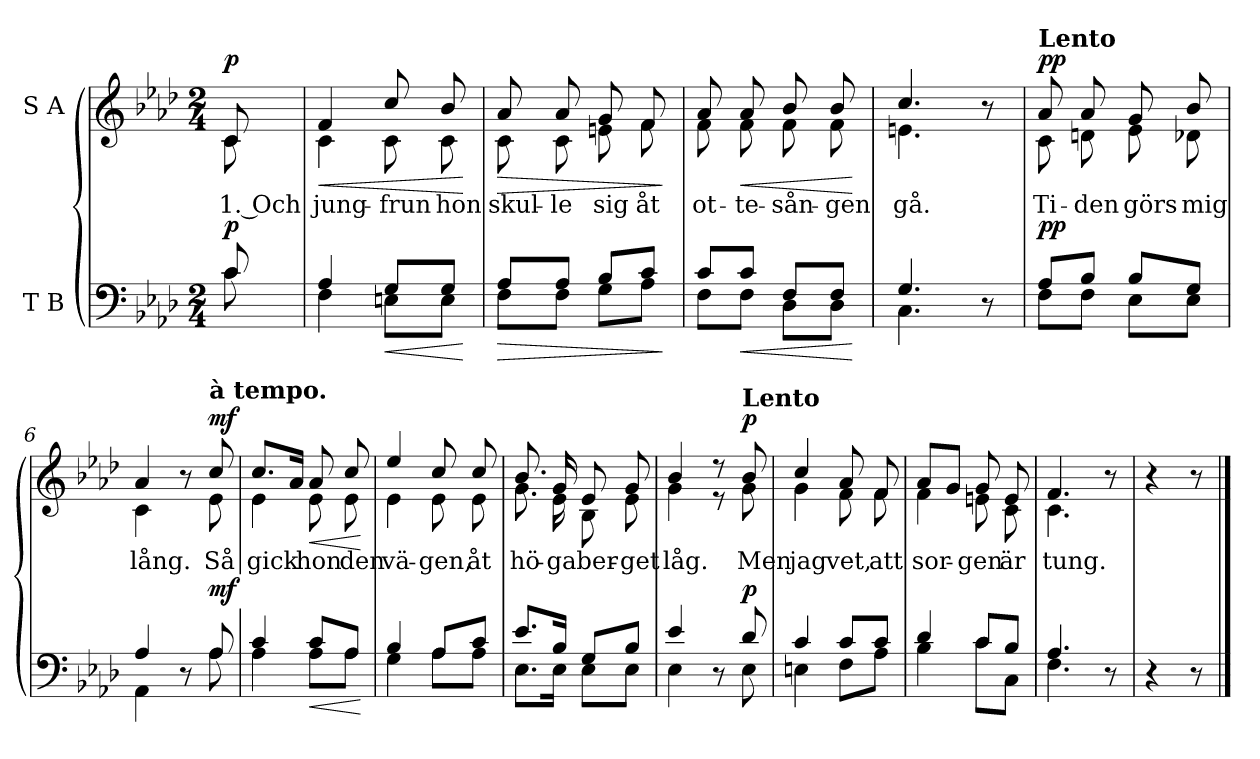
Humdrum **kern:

**kern	**dynam	**kern	**text	**dynam
*part2	*part2	*part1	*part1	*part1
*staff2	*staff2	*staff1	*staff1	*staff1
*I"T B	*	*I"S A	*	*
*clefF4	*	*clefG2	*	*
*k[b-e-a-d-]	*	*k[b-e-a-d-]	*	*
*M2/4	*	*M2/4	*	*
=	=	=	=	=
*^	*	*	*	*
!	!	!	!LO:TX:a:B:t=Andante	!	!
!	!	!LO:DY:a	!	!LO:LY:b	!LO:DY:a
*	*	*	*^	*	*
8c/	8c\	p	8c/	8c\	1. Och	p
=1	=1	=1	=1	=1	=1	=1
!	!	!	!	!	!LO:LY:b	!LO:HP:b
4A-/	4F\	.	4f/	4c\	jung-	<
!	!	!LO:HP:b	!	!	!LO:LY:b	!
8G/L	8En\L	<	8cc/	8c\	-frun	.
!	!	!	!	!	!LO:LY:b	!
8G/J	8E\J	.	8b-/	8c\	hon	.
*v	*v	*	*	*	*	*
*	*	*v	*v	*	*
.	[	.	.	[
=2	=2	=2	=2	=2
!	!LO:HP:b	!	!LO:LY:b	!LO:HP:b
*^	*	*^	*	*
8A-/L	8F\L	>	8a-/	8c\	skul-	>
!	!	!	!	!	!LO:LY:b	!
8A-/J	8F\J	.	8a-/	8c\	-le	.
!	!	!	!	!	!LO:LY:b	!
8B-/L	8G\L	.	8g/	8en\	sig	.
!	!	!	!	!	!LO:LY:b	!
8c/J	8A-\J	.	8f/	8f\	åt	.
*v	*v	*	*	*	*	*
*	*	*v	*v	*	*
.	]	.	.	]
=3	=3	=3	=3	=3
*^	*	*	*	*
!	!	!	!	!LO:LY:b	!
*	*	*	*^	*	*
8c/L	8F\L	.	8a-/	8f\	ot-	.
!	!	!LO:HP:b	!	!	!LO:LY:b	!LO:HP:b
8c/J	8F\J	<	8a-/	8f\	-te-	<
!	!	!	!	!	!LO:LY:b	!
8F/L	8D-\L	.	8b-/	8f\	-sån-	.
!	!	!	!	!	!LO:LY:b	!
8F/J	8D-\J	.	8b-/	8f\	-gen	.
*v	*v	*	*	*	*	*
*	*	*v	*v	*	*
.	[	.	.	[
=4	=4	=4	=4	=4
*^	*	*	*	*
!	!	!	!	!LO:LY:b	!
*	*	*	*^	*	*
4.G/	4.C\	.	4.cc/	4.en\	gå.	.
8r	8ryy	.	8r	8ryy	.	.
!!LO:LB:g=z	!!
=5	=5	=5	=5	=5	=5	=5
!	!	!	!LO:TX:a:B:t=Lento	!	!	!
!	!	!LO:DY:a	!	!	!LO:LY:b	!LO:DY:a
8A-/L	8F\L	pp	8a-/	8c\	Ti-	pp
!	!	!	!	!	!LO:LY:b	!
8B-/J	8F\J	.	8a-/	8dn\	-den	.
!	!	!	!	!	!LO:LY:b	!
8B-/L	8E-\L	.	8g/	8e-\	görs	.
!	!	!	!	!	!LO:LY:b	!
8G/J	8E-\J	.	8b-/	8d-X\	mig	.
=6	=6	=6	=6	=6	=6	=6
!	!	!	!	!	!LO:LY:b	!
4A-/	4AA-\	.	4a-/	4c\	lång.	.
8r	8ryy	.	8r	8ryy	.	.
!	!	!	!LO:TX:a:B:t=à tempo.	!	!	!
!	!	!LO:DY:a	!	!	!LO:LY:b	!LO:DY:a
8A-/	8A-\	mf	8cc/	8e-\	Så	mf
=7	=7	=7	=7	=7	=7	=7
!	!	!	!	!	!LO:LY:b	!
4c/	4A-\	.	8.cc/L	4e-\	gick	.
.	.	.	16a-/Jk	.	.	.
!	!	!LO:HP:b	!	!	!LO:LY:b	!LO:HP:b
8c/L	8A-\L	<	8a-/	8e-\	hon	<
!	!	!	!	!	!LO:LY:b	!
8A-/J	8A-\J	.	8cc/	8e-\	den	.
*v	*v	*	*	*	*	*
*	*	*v	*v	*	*
.	[	.	.	[
=8	=8	=8	=8	=8
*^	*	*	*	*
!	!	!	!	!LO:LY:b	!
*	*	*	*^	*	*
4B-/	4G\	.	4ee-/	4e-\	vä-	.
!	!	!	!	!	!LO:LY:b	!
8A-/L	8A-\L	.	8cc/	8e-\	-gen,	.
!	!	!	!	!	!LO:LY:b	!
8c/J	8A-\J	.	8cc/	8e-\	åt	.
!!LO:LB:g=z	!!
=9	=9	=9	=9	=9	=9	=9
!	!	!	!	!	!LO:LY:b	!
8.e-/L	8.E-\L	.	8.b-/	8.g\	hö-	.
!	!	!	!	!	!LO:LY:b	!
16B-/Jk	16E-\Jk	.	16g/	16e-\	-ga	.
!	!	!	!	!	!LO:LY:b	!
8G/L	8E-\L	.	8e-/	8B-\	ber-	.
!	!	!	!	!	!LO:LY:b	!
8B-/J	8E-\J	.	8g/	8e-\	-get	.
=10	=10	=10	=10	=10	=10	=10
!	!	!	!	!	!LO:LY:b	!
4e-/	4E-\	.	4b-/	4g\	låg.	.
8r	8ryy	.	8r	8r	.	.
!	!	!	!LO:TX:a:B:t=Lento	!	!	!
!	!	!LO:DY:a	!	!	!LO:LY:b	!LO:DY:a
8d-/	8E-\	p	8b-/	8g\	Men	p
=11	=11	=11	=11	=11	=11	=11
!	!	!	!	!	!LO:LY:b	!
4c/	4En\	.	4cc/	4g\	jag	.
!	!	!	!	!	!LO:LY:b	!
8c/L	8F\L	.	8a-/	8f\	vet,	.
!	!	!	!	!	!LO:LY:b	!
8c/J	8A-\J	.	8f/	8f\	att	.
=12	=12	=12	=12	=12	=12	=12
!	!	!	!	!	!LO:LY:b	!
4d-/	4B-\	.	8a-/L	4f\	sor-	.
.	.	.	8g/J	.	.	.
!	!	!	!	!	!LO:LY:b	!
8c/L	8c\L	.	8g/	8en\	-gen	.
!	!	!	!	!	!LO:LY:b	!
8B-/J	8C\J	.	8e/	8c\	är	.
=13	=13	=13	=13	=13	=13	=13
!	!	!	!	!	!LO:LY:b	!
4.A-/	4.F\	.	4.f/	4.c\	tung.	.
8r	8ryy	.	8r	8ryy	.	.
*v	*v	*	*	*	*	*
*	*	*v	*v	*	*
=14	=14	=14	=14	=14
4r	.	4r	.	.
8r	.	8r	.	.
==	==	==	==	==
*-	*-	*-	*-	*-
